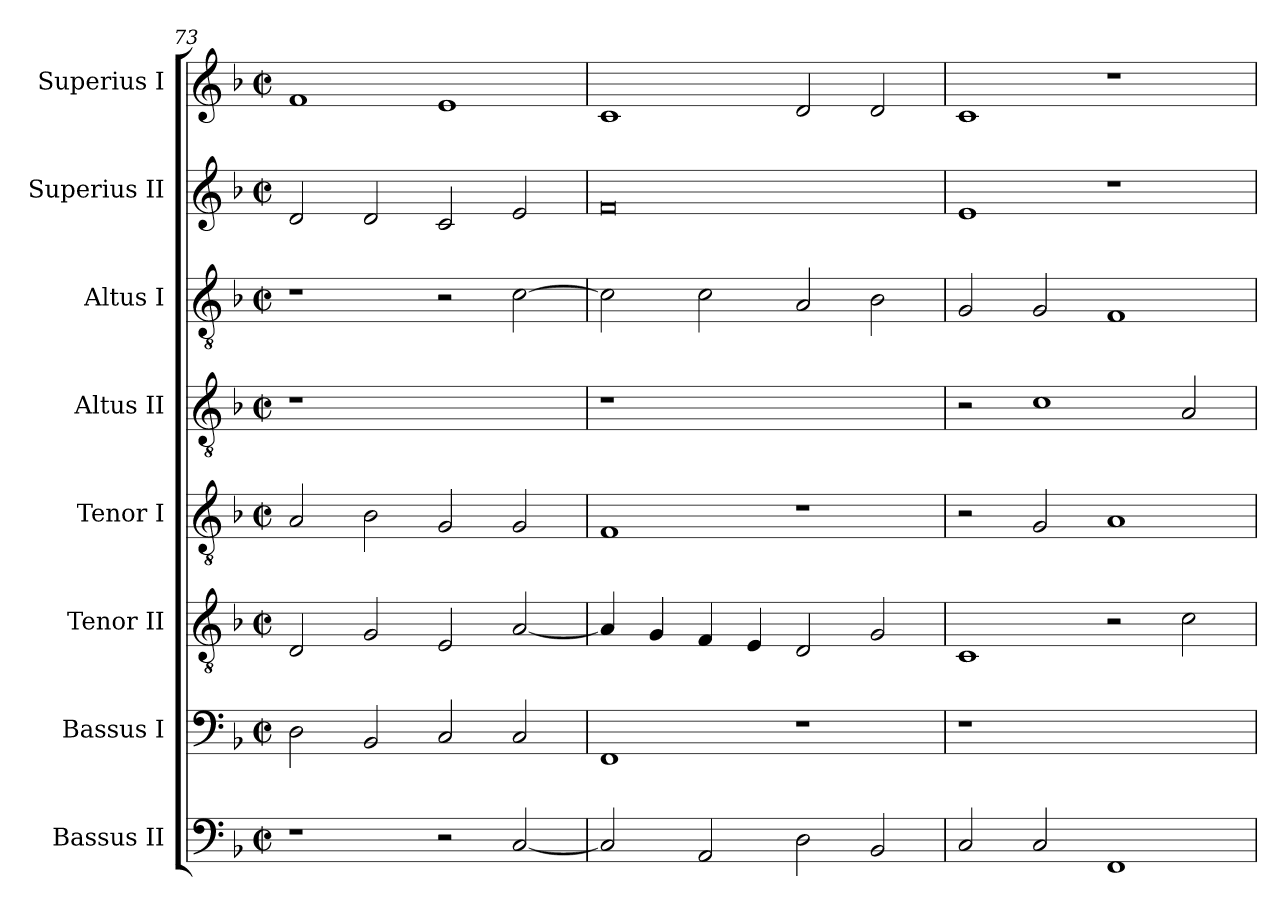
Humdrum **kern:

**kern	**kern	**kern	**kern	**kern	**kern	**kern	**kern
*part8	*part7	*part6	*part5	*part4	*part3	*part2	*part1
*staff8	*staff7	*staff6	*staff5	*staff4	*staff3	*staff2	*staff1
*I"Bassus II	*I"Bassus I	*I"Tenor II	*I"Tenor I	*I"Altus II	*I"Altus I	*I"Superius II	*I"Superius I
*I'B.	*I'B.	*I'T.	*I'T.	*	*	*I'S.	*I'S.
*clefF4	*clefF4	*clefGv2	*clefGv2	*clefGv2	*clefGv2	*clefG2	*clefG2
*	*	*ITrd7c12	*ITrd7c12	*ITrd7c12	*ITrd7c12	*	*
*k[b-]	*k[b-]	*k[b-]	*k[b-]	*k[b-]	*k[b-]	*k[b-]	*k[b-]
*F:	*F:	*F:	*F:	*F:	*F:	*F:	*F:
*M2/2	*M2/2	*M2/2	*M2/2	*M2/2	*M2/2	*M2/2	*M2/2
*met(c|)	*met(c|)	*met(c|)	*met(c|)	*met(c|)	*met(c|)	*met(c|)	*met(c|)
=73	=73	=73	=73	=73	=73	=73	=73
!	!	!	!	!LO:N:vis=1	!	!	!
1r	2Di\	2DDi/	2AAi/	1r	1r	2di/	1fi
.	2BB-i/	2GGi/	2BB-i\	.	.	2di/	.
2r	2Ci/	2EEi/	2GGi/	1ryy	2r	2ci/	1ei
[<2Ci/	2Ci/	[<2AAi/	2GGi/	.	[>2Ci\	2ei/	.
!!LO:PB:g=z
=74	=74	=74	=74	=74	=74	=74	=74
!	!	!	!	!LO:N:vis=1	!	!	!
2Ci/]	1FFi	4AAi/]	1FFi	1r	2Ci\]	0fi	1ci
.	.	4GGi/	.	.	.	.	.
2AAi/	.	4FFi/	.	.	2Ci\	.	.
.	.	4EEi/	.	.	.	.	.
2Di\	1r	2DDi/	1r	1ryy	2AAi/	.	2di/
2BB-i/	.	2GGi/	.	.	2BB-i\	.	2di/
=75	=75	=75	=75	=75	=75	=75	=75
!	!LO:N:vis=1	!	!	!	!	!	!
2Ci/	1r	1CCi	2r	2r	2GGi/	1ei	1ci
2Ci/	.	.	2GGi/	1Ci	2GGi/	.	.
1FFi	1ryy	2r	1AAi	.	1FFi	1r	1r
.	.	2Ci\	.	2AAi/	.	.	.
=	=	=	=	=	=	=	=
*-	*-	*-	*-	*-	*-	*-	*-
